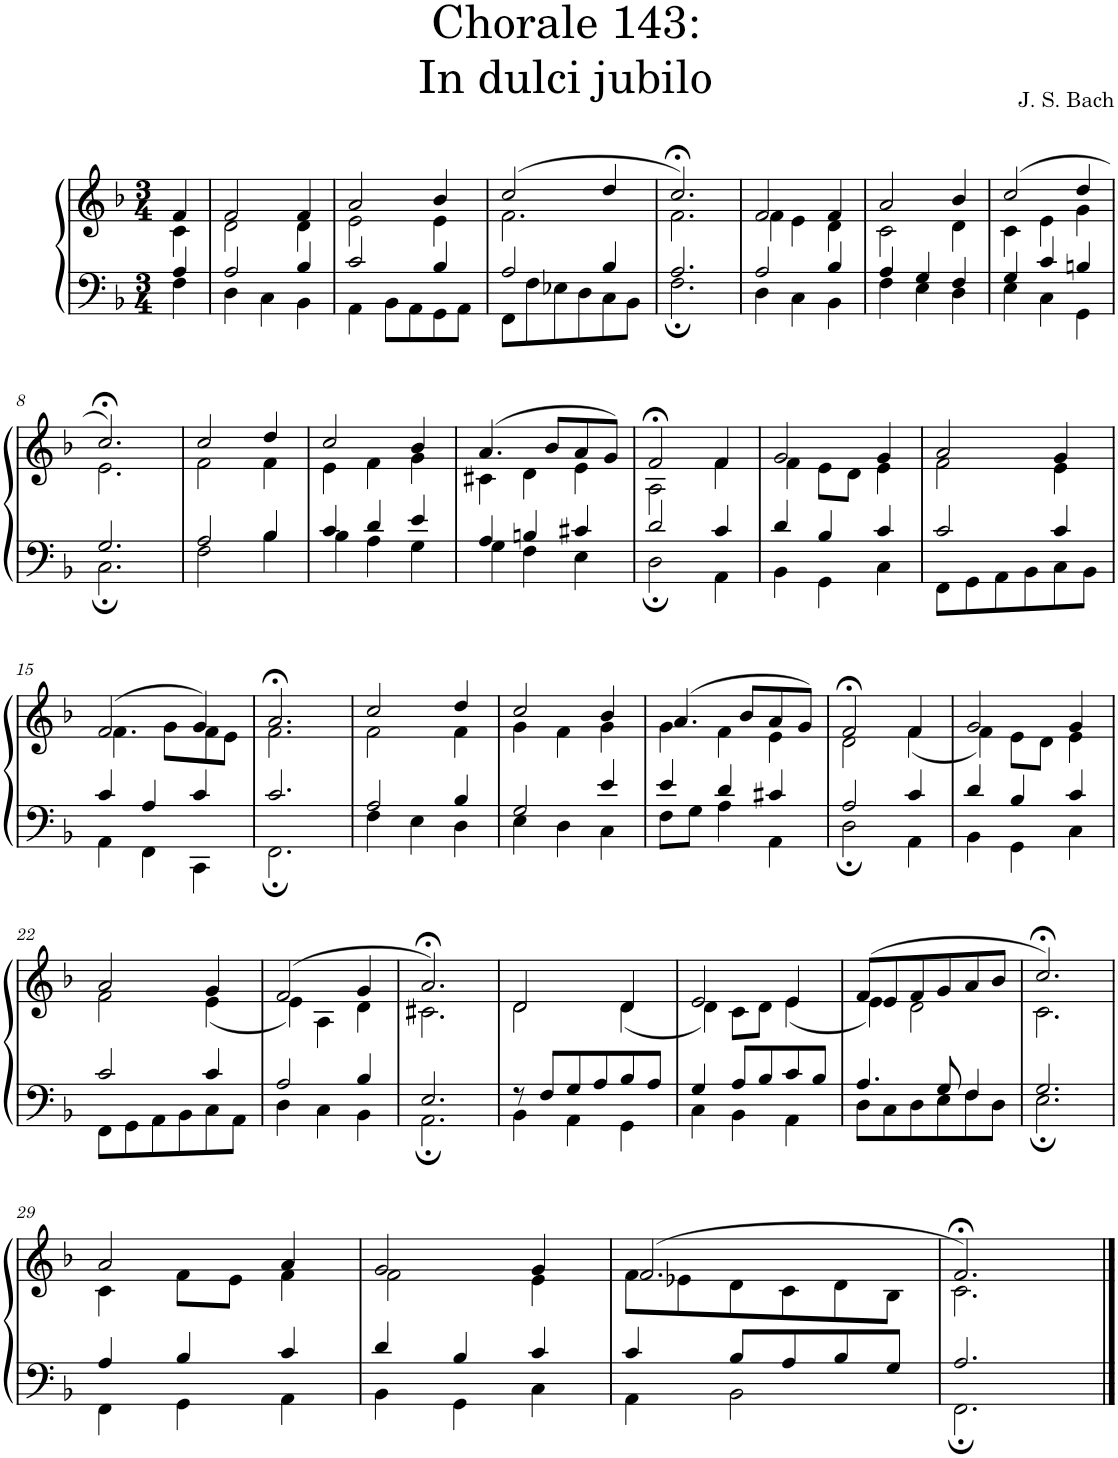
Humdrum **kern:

**kern	**kern
*part1	*part1
*staff2	*staff1
*I"S,A	*
*clefF4	*clefG2
*k[b-]	*k[b-]
*M3/4	*M3/4
=	=
*^	*^
4A/	4F\	4f/	4c\
=1	=1	=1	=1
2A/	4D\	2f/	2d\
.	4C\	.	.
4B-/	4BB-\	4f/	4d\
=2	=2	=2	=2
2c/	4AA\	2a/	2e\
.	8BB-\L	.	.
.	8AA\	.	.
4B-/	8GG\	4b-/	4e\
.	8AA\J	.	.
=3	=3	=3	=3
2A/	8FF\L	(>2cc/	2.f\
.	8F\	.	.
.	8E-X\	.	.
.	8D\	.	.
4B-/	8C\	4dd/	.
.	8BB-\J	.	.
=4	=4	=4	=4
2.A/	2.F;\	2.cc;</)	2.f\
=5	=5	=5	=5
2A/	4D\	2f/	4f\
.	4C\	.	4e\
4B-/	4BB-\	4f/	4d\
=6	=6	=6	=6
4A/	4F\	2a/	2c\
4G/	4E\	.	.
4F/	4D\	4b-/	4d\
=7	=7	=7	=7
4G/	4E\	(>2cc/	4c\
4c/	4C\	.	4e\
4Bn/	4GG\	4dd/	4g\
!!LO:LB:g=z	!!
=8	=8	=8	=8
2.G/	2.C;\	2.cc;</)	2.e\
=9	=9	=9	=9
2A/	2F\	2cc/	2f\
4B-/	4B-\	4dd/	4f\
=10	=10	=10	=10
4c/	4B-\	2cc/	4e\
4d/	4A\	.	4f\
4e/	4G\	4b-/	4g\
=11	=11	=11	=11
4A/	4G\	(>4.a/	4c#X\
4Bn/	4F\	.	4d\
.	.	8b-/L	.
4c#X/	4E\	8a/	4e\
.	.	8g/J)	.
=12	=12	=12	=12
2d/	2D;\	2f;</	2A\
4c/	4AA\	4f/	4f\
=13	=13	=13	=13
4d/	4BB-\	2g/	4f\
4B-/	4GG\	.	8e\L
.	.	.	8d\J
4c/	4C\	4g/	4e\
=14	=14	=14	=14
2c/	8FF\L	2a/	2f\
.	8GG\	.	.
.	8AA\	.	.
.	8BB-\	.	.
4c/	8C\	4g/	4e\
.	8BB-\J	.	.
!!LO:LB:g=z	!!
=15	=15	=15	=15
4c/	4AA\	(>2f/	4.f\
4A/	4FF\	.	.
.	.	.	8g\L
4c/	4CC\	4g/)	8f\
.	.	.	8e\J
=16	=16	=16	=16
2.c/	2.FF;\	2.a;</	2.f\
=17	=17	=17	=17
2A/	4F\	2cc/	2f\
.	4E\	.	.
4B-/	4D\	4dd/	4f\
=18	=18	=18	=18
2G/	4E\	2cc/	4g\
.	4D\	.	4f\
4e/	4C\	4b-/	4g\
=19	=19	=19	=19
4e/	8F\L	(>4.a/	4g\
.	8G\J	.	.
4d/	4A\	.	4f\
.	.	8b-/L	.
4c#X/	4AA\	8a/	4e\
.	.	8g/J)	.
=20	=20	=20	=20
2A/	2D;\	2f;</	2d\
4c/	4AA\	4f/	(<4f\
=21	=21	=21	=21
4d/	4BB-\	2g/	4f\)
4B-/	4GG\	.	8e\L
.	.	.	8d\J
4c/	4C\	4g/	4e\
!!LO:LB:g=z	!!
=22	=22	=22	=22
2c/	8FF\L	2a/	2f\
.	8GG\	.	.
.	8AA\	.	.
.	8BB-\	.	.
4c/	8C\	4g/	(<4e\
.	8AA\J	.	.
=23	=23	=23	=23
2A/	4D\	(>2f/	4e\)
.	4C\	.	4A\
4B-/	4BB-\	4g/	4d\
=24	=24	=24	=24
2.E/	2.AA;\	2.a;</)	2.c#X\
=25	=25	=25	=25
8r	4BB-\	2d/	2d\
8F/L	.	.	.
8G/	4AA\	.	.
8A/	.	.	.
8B-/	4GG\	4d/	(<4d\
8A/J	.	.	.
=26	=26	=26	=26
4G/	4C\	2e/	4d\)
8A/L	4BB-\	.	8c\L
8B-/	.	.	8d\J
8c/	4AA\	4e/	(<4e\
8B-/J	.	.	.
=27	=27	=27	=27
4.A/	8D\L	(>8f/L	4e\)
.	8C\	8e/	.
.	8D\	8f/	2d\
8G/	8E\	8g/	.
4F/	8F\	8a/	.
.	8D\J	8b-/J	.
=28	=28	=28	=28
2.G/	2.E;\	2.cc;</)	2.c\
!!LO:LB:g=z	!!
=29	=29	=29	=29
4A/	4FF\	2a/	4c\
4B-/	4GG\	.	8f\L
.	.	.	8e\J
4c/	4AA\	4a/	4f\
=30	=30	=30	=30
4d/	4BB-\	2g/	2f\
4B-/	4GG\	.	.
4c/	4C\	4g/	4e\
=31	=31	=31	=31
4c/	4AA\	(>2.f/	8f\L
.	.	.	8e-X\
8B-/L	2BB-\	.	8d\
8A/	.	.	8c\
8B-/	.	.	8d\
8G/J	.	.	8B-\J
=32	=32	=32	=32
2.A/	2.FF;\	2.f;</)	2.c\
*v	*v	*	*
*	*v	*v
==	==
*-	*-
